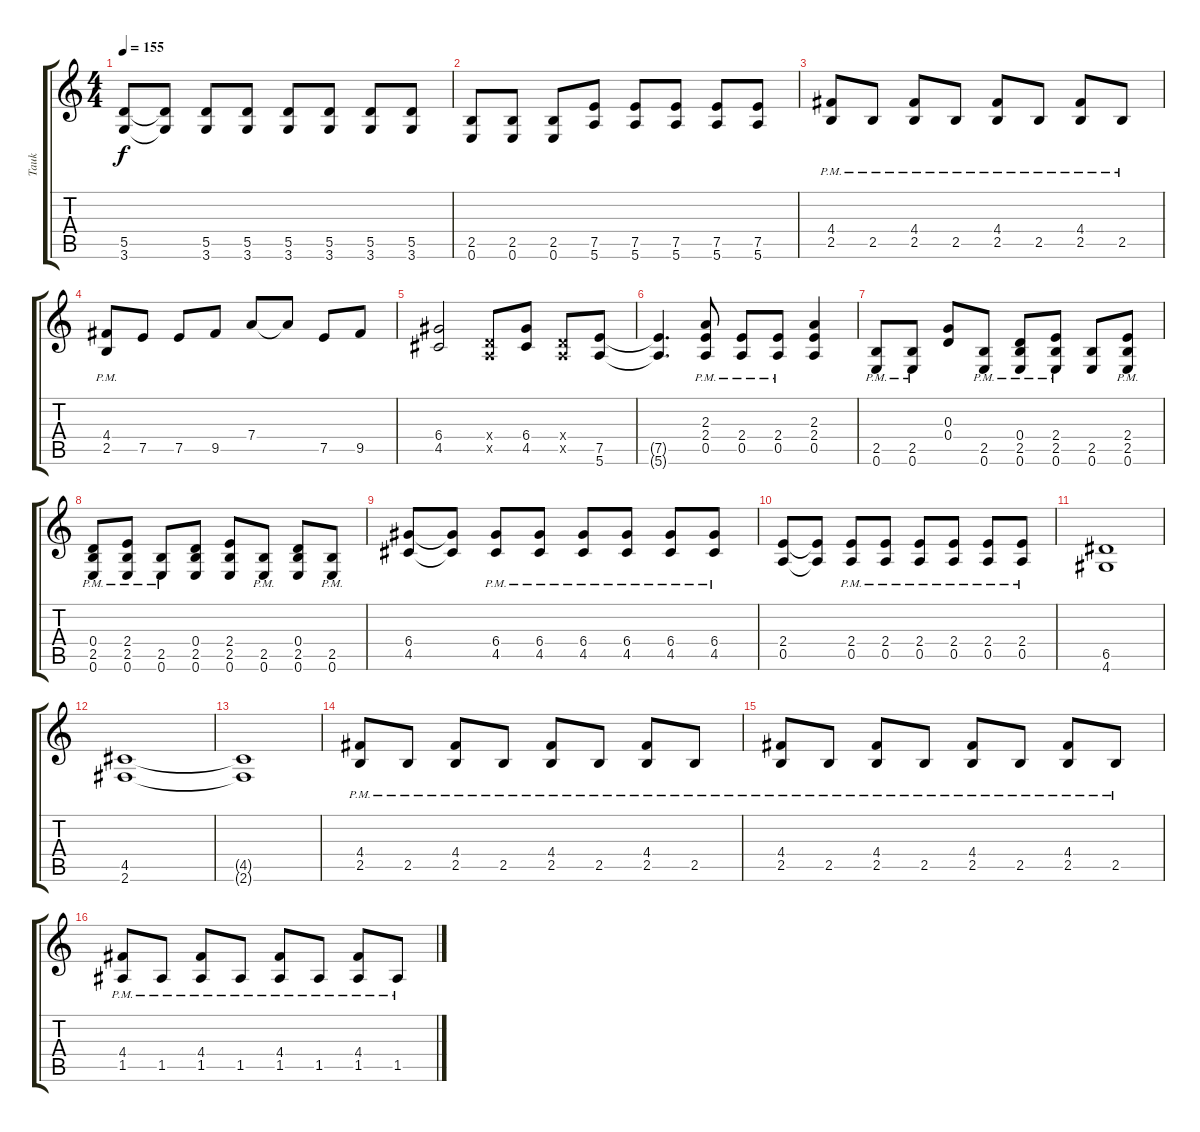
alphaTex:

\track ("Tauk" "Tauk") {instrument distortionguitar}
\staff {score tabs}
\tuning (E4 B3 G3 D3 A2 E2) {hide}
\ts (4 4)
\tempo 155
\clef g2
\ks c
(5.5 3.6).8{dy f} (5.5{t} 3.6{t}).8 (5.5 3.6).8 (5.5 3.6).8 (5.5 3.6).8 (5.5 3.6).8 (5.5 3.6).8 (5.5 3.6).8 |
(2.5 0.6).8 (2.5 0.6).8 (2.5 0.6).8 (7.5 5.6).8 (7.5 5.6).8 (7.5 5.6).8 (7.5 5.6).8 (7.5 5.6).8 |
(4.4{pm} 2.5{pm}).8 2.5{pm}.8 (4.4{pm} 2.5{pm}).8 2.5{pm}.8 (4.4{pm} 2.5{pm}).8 2.5{pm}.8 (4.4{pm} 2.5{pm}).8 2.5{pm}.8 |
(4.4{pm} 2.5{pm}).8 7.5.8 7.5.8 9.5.8 7.4.8 7.4{t}.8 7.5.8 9.5.8 |
(6.4 4.5).2 (0.4{x} 0.5{x}).8 (6.4 4.5).8 (0.4{x} 0.5{x}).8 (7.5 5.6).8 |
(7.5{t} 5.6{t}).4{d} (2.3{pm} 2.4{pm} 0.5).8 (2.4{pm} 0.5{pm}).8 (2.4{pm} 0.5).8 (2.3 2.4 0.5).4 |
(2.5{pm} 0.6{pm}).8 (2.5{pm} 0.6{pm}).8 (0.3 0.4).8 (2.5{pm} 0.6{pm}).8 (0.4 2.5{pm} 0.6{pm}).8 (2.4 2.5{pm} 0.6{pm}).8 (2.5 0.6).8 (2.4{pm} 2.5{pm} 0.6{pm}).8 |
(0.4 2.5{pm} 0.6{pm}).8 (2.4 2.5{pm} 0.6{pm}).8 (2.5{pm} 0.6{pm}).8 (0.4 2.5 0.6).8 (2.4 2.5 0.6).8 (2.5{pm} 0.6{pm}).8 (0.4 2.5 0.6).8 (2.5{pm} 0.6{pm}).8 |
(6.4 4.5).8 (6.4{t} 4.5{t}).8 (6.4{pm} 4.5{pm}).8 (6.4{pm} 4.5{pm}).8 (6.4{pm} 4.5{pm}).8 (6.4{pm} 4.5{pm}).8 (6.4{pm} 4.5{pm}).8 (6.4{pm} 4.5{pm}).8 |
(2.4 0.5).8 (2.4{t} 0.5{t}).8 (2.4{pm} 0.5{pm}).8 (2.4{pm} 0.5{pm}).8 (2.4{pm} 0.5{pm}).8 (2.4{pm} 0.5{pm}).8 (2.4{pm} 0.5{pm}).8 (2.4{pm} 0.5{pm}).8 |
(6.5 4.6).1 |
(4.5 2.6).1 |
(4.5{t} 2.6{t}).1 |
(4.4{pm} 2.5{pm}).8 2.5{pm}.8 (4.4{pm} 2.5{pm}).8 2.5{pm}.8 (4.4{pm} 2.5{pm}).8 2.5{pm}.8 (4.4{pm} 2.5{pm}).8 2.5{pm}.8 |
(4.4{pm} 2.5{pm}).8 2.5{pm}.8 (4.4{pm} 2.5{pm}).8 2.5{pm}.8 (4.4{pm} 2.5{pm}).8 2.5{pm}.8 (4.4{pm} 2.5{pm}).8 2.5{pm}.8 |
(4.4{pm} 1.5{pm}).8 1.5{pm}.8 (4.4{pm} 1.5{pm}).8 1.5{pm}.8 (4.4{pm} 1.5{pm}).8 1.5{pm}.8 (4.4{pm} 1.5{pm}).8 1.5{pm}.8
